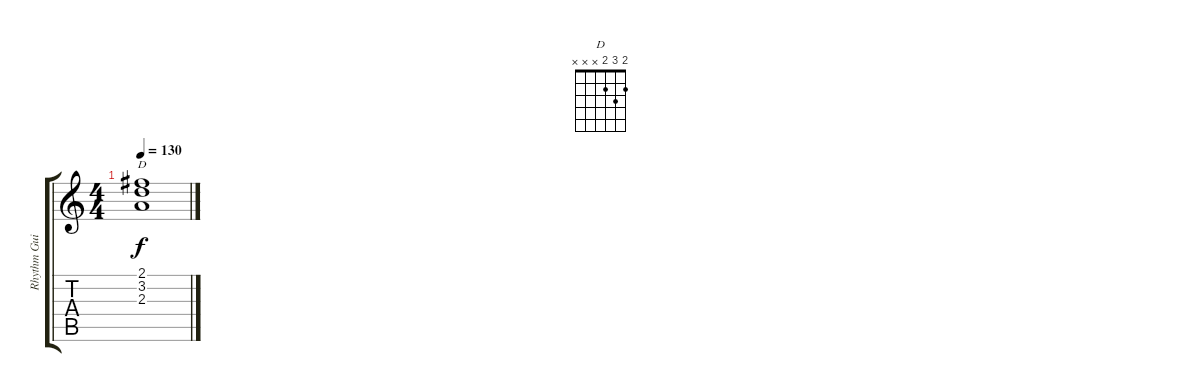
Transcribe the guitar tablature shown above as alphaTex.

\track ("Rhythm Guitar" "Rhythm Gui") {instrument acousticguitarsteel}
\staff {score tabs}
\tuning (E4 B3 G3 D3 A2 E2) {hide}
\chord ("D" 2 3 2 x x x)
\ts (4 4)
\tempo 130
\clef g2
\ks c
(2.1 3.2 2.3).1{ch "D" dy f}
